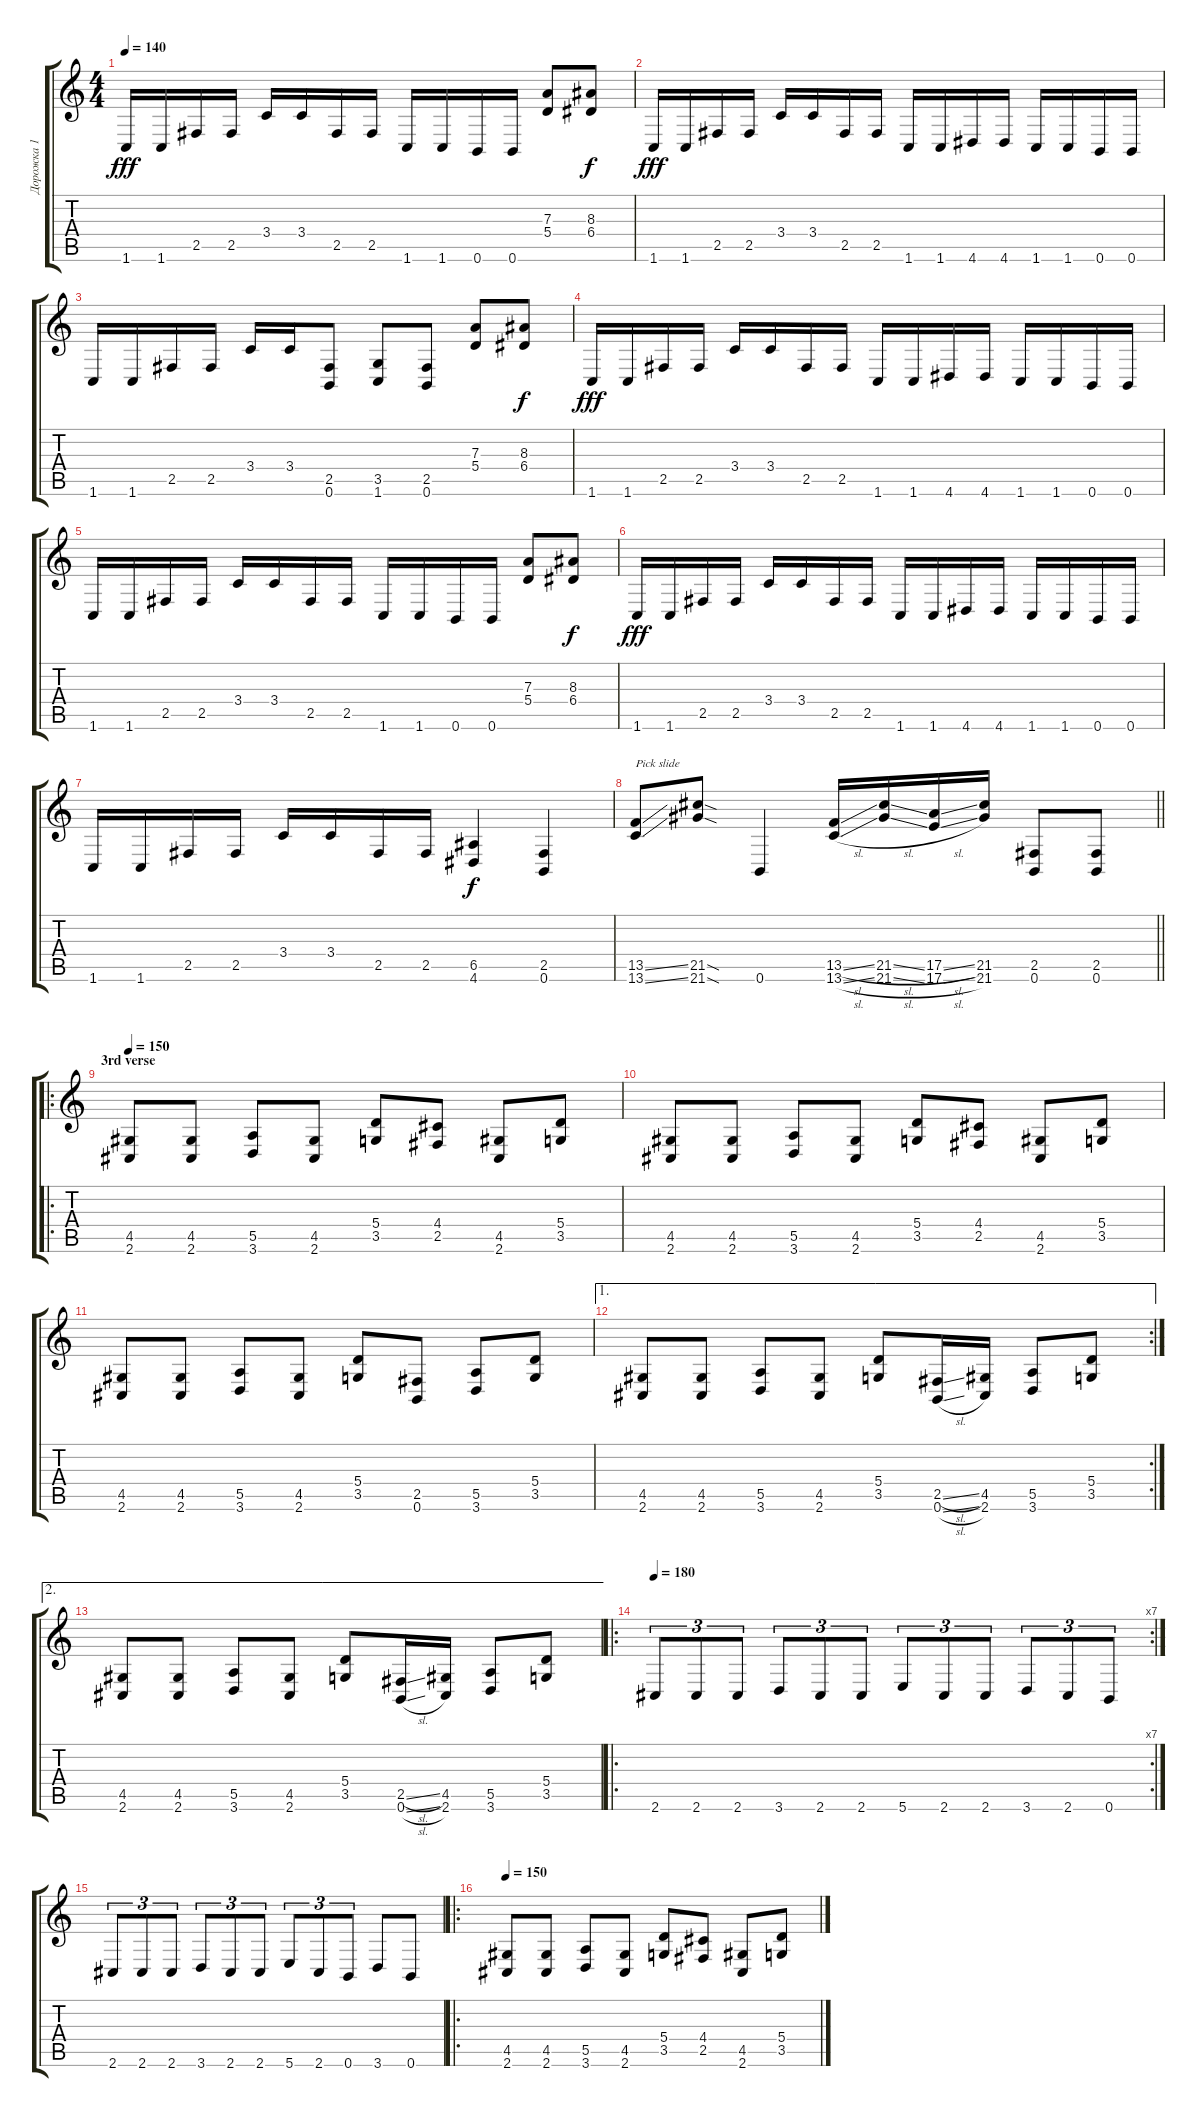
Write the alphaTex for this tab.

\track ("Дорожка 1" "Дорожка 1") {instrument distortionguitar}
\staff {score tabs}
\tuning (B3 Gb3 D3 A2 E2 B1) {hide}
\ts (4 4)
\tempo 140
\clef g2
\ks c
1.6.16{dy fff} 1.6.16 2.5.16 2.5.16 3.4.16 3.4.16 2.5.16 2.5.16 1.6.16 1.6.16 0.6.16 0.6.16 (7.3 5.4).8 (8.3 6.4).8{dy f} |
1.6.16{dy fff} 1.6.16 2.5.16 2.5.16 3.4.16 3.4.16 2.5.16 2.5.16 1.6.16 1.6.16 4.6.16 4.6.16 1.6.16 1.6.16 0.6.16 0.6.16 |
1.6.16 1.6.16 2.5.16 2.5.16 3.4.16 3.4.16 (2.5 0.6).8 (3.5 1.6).8 (2.5 0.6).8 (7.3 5.4).8 (8.3 6.4).8{dy f} |
1.6.16{dy fff} 1.6.16 2.5.16 2.5.16 3.4.16 3.4.16 2.5.16 2.5.16 1.6.16 1.6.16 4.6.16 4.6.16 1.6.16 1.6.16 0.6.16 0.6.16 |
1.6.16 1.6.16 2.5.16 2.5.16 3.4.16 3.4.16 2.5.16 2.5.16 1.6.16 1.6.16 0.6.16 0.6.16 (7.3 5.4).8 (8.3 6.4).8{dy f} |
1.6.16{dy fff} 1.6.16 2.5.16 2.5.16 3.4.16 3.4.16 2.5.16 2.5.16 1.6.16 1.6.16 4.6.16 4.6.16 1.6.16 1.6.16 0.6.16 0.6.16 |
1.6.16 1.6.16 2.5.16 2.5.16 3.4.16 3.4.16 2.5.16 2.5.16 (6.5 4.6).4{dy f} (2.5 0.6).4 |
\barLineRight lightlight
(13.5{ss} 13.6{ss}).8{txt "Pick slide" instrument guitarfretnoise} (21.5{sod} 21.6{sod}).8 0.6.4{instrument distortionguitar} (13.5{sl} 13.6{sl}).16{instrument guitarfretnoise} (21.5{sl} 21.6{sl}).16 (17.5{sl} 17.6{sl}).16 (21.5 21.6).16 (2.5 0.6).8{instrument distortionguitar} (2.5 0.6).8 |
\ro
\section ("" "3rd verse")
\tempo 150
(4.5 2.6).8 (4.5 2.6).8 (5.5 3.6).8 (4.5 2.6).8 (5.4 3.5).8 (4.4 2.5).8 (4.5 2.6).8 (5.4 3.5).8 |
(4.5 2.6).8 (4.5 2.6).8 (5.5 3.6).8 (4.5 2.6).8 (5.4 3.5).8 (4.4 2.5).8 (4.5 2.6).8 (5.4 3.5).8 |
(4.5 2.6).8 (4.5 2.6).8 (5.5 3.6).8 (4.5 2.6).8 (5.4 3.5).8 (2.5 0.6).8 (5.5 3.6).8 (5.4 3.5).8 |
\ae 1
\rc 2
(4.5 2.6).8 (4.5 2.6).8 (5.5 3.6).8 (4.5 2.6).8 (5.4 3.5).8 (2.5{sl} 0.6{sl}).16 (4.5 2.6).16 (5.5 3.6).8 (5.4 3.5).8 |
\ae 2
(4.5 2.6).8 (4.5 2.6).8 (5.5 3.6).8 (4.5 2.6).8 (5.4 3.5).8 (2.5{sl} 0.6{sl}).16 (4.5 2.6).16 (5.5 3.6).8 (5.4 3.5).8 |
\ro
\rc 7
\tempo 180
2.6.8{tu (3 2)} 2.6.8{tu (3 2)} 2.6.8{tu (3 2)} 3.6.8{tu (3 2)} 2.6.8{tu (3 2)} 2.6.8{tu (3 2)} 5.6.8{tu (3 2)} 2.6.8{tu (3 2)} 2.6.8{tu (3 2)} 3.6.8{tu (3 2)} 2.6.8{tu (3 2)} 0.6.8{tu (3 2)} |
2.6.8{tu (3 2)} 2.6.8{tu (3 2)} 2.6.8{tu (3 2)} 3.6.8{tu (3 2)} 2.6.8{tu (3 2)} 2.6.8{tu (3 2)} 5.6.8{tu (3 2)} 2.6.8{tu (3 2)} 0.6.8{tu (3 2)} 3.6.8 0.6.8 |
\ro
\tempo 150
(4.5 2.6).8 (4.5 2.6).8 (5.5 3.6).8 (4.5 2.6).8 (5.4 3.5).8 (4.4 2.5).8 (4.5 2.6).8 (5.4 3.5).8
